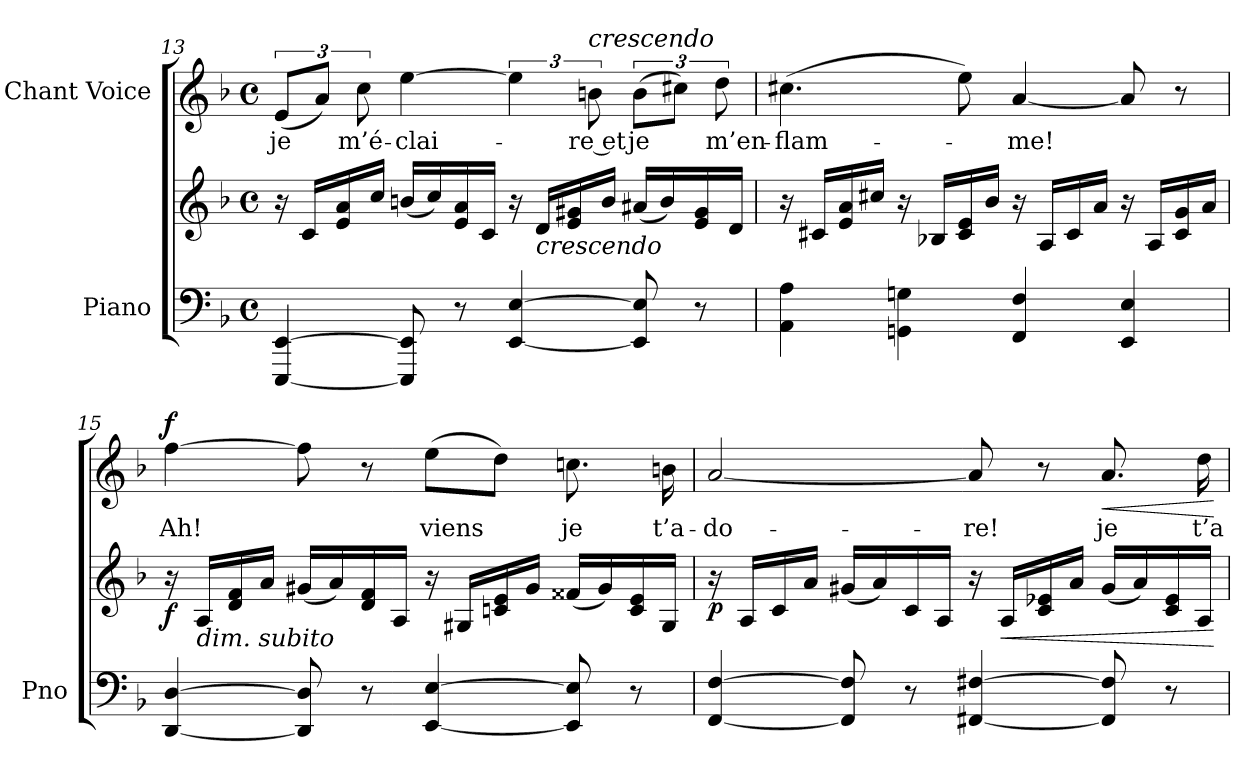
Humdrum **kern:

**kern	**kern	**dynam	**kern	**text	**dynam
*part2	*part2	*part2	*part1	*part1	*part1
*staff3	*staff2	*staff2/3	*staff1	*staff1	*staff1
*I"Piano	*	*	*I"Chant Voice	*	*
*I'Pno	*	*	*	*	*
*clefF4	*clefG2	*	*clefG2	*	*
*k[b-]	*k[b-]	*	*k[b-]	*	*
*M4/4	*M4/4	*	*M4/4	*	*
*met(c)	*met(c)	*	*met(c)	*	*
=13	=13	=13	=13	=13	=13
[4EEE/ [4EE/	16r	.	(12e/L	je	.
.	16c/LL	.	.	.	.
.	.	.	12a/J)	.	.
.	16e/ 16a/	.	.	.	.
.	.	.	12cc\	m’é-	.
.	16cc/JJ	.	.	.	.
8EEE/] 8EE/]	(16bn/LL	.	[4ee\	-clai-	.
.	16cc/)	.	.	.	.
8r	16e/ 16a/	.	.	.	.
.	16c/JJ	.	.	.	.
[4EE/ [4E/	16r	.	6ee\]	.	.
!	!LO:TX:b:i:t=crescendo	!	!	!	!
.	16d/LL	.	.	.	.
.	16e/ 16g#X/	.	.	.	.
!	!	!	!LO:TX:a:i:t=crescendo	!	!
.	.	.	12bn\	-re et	.
.	16b/JJ	.	.	.	.
8EE/] 8E/]	(16a#X/LL	.	(12b\L	je	.
.	16b/)	.	.	.	.
.	.	.	12cc#X\J)	.	.
8r	16e/ 16g#/	.	.	.	.
.	.	.	12dd\	m’en-	.
.	16d/JJ	.	.	.	.
=14	=14	=14	=14	=14	=14
4AA\ 4A\	16r	.	(4.cc#X\	-flam-	.
.	16c#X/LL	.	.	.	.
.	16e/ 16a/	.	.	.	.
.	16cc#X/JJ	.	.	.	.
4GGn\ 4Gn\	16r	.	.	.	.
.	16B-X/LL	.	.	.	.
.	16c#/ 16e/	.	8ee\)	.	.
.	16b-/JJ	.	.	.	.
4FF/ 4F/	16r	.	[4a/	-me!	.
.	16A/LL	.	.	.	.
.	16c#/	.	.	.	.
.	16a/JJ	.	.	.	.
4EE/ 4E/	16r	.	8a/]	.	.
.	16A/LL	.	.	.	.
.	16c#/ 16g/	.	8r	.	.
.	16a/JJ	.	.	.	.
=15	=15	=15	=15	=15	=15
!	!	!LO:DY:b	!	!	!LO:DY:a
[4DD/ [4D/	16r	f	[4ff\	Ah!	f
!	!LO:TX:b:i:t=dim. subito	!	!	!	!
.	16A/LL	.	.	.	.
.	16d/ 16f/	.	.	.	.
.	16a/JJ	.	.	.	.
8DD/] 8D/]	(16g#X/LL	.	8ff\]	.	.
.	16a/)	.	.	.	.
8r	16d/ 16f/	.	8r	.	.
.	16A/JJ	.	.	.	.
[4EE/ [4E/	16r	.	(8ee\L	viens	.
.	16G#X/LL	.	.	.	.
.	16cn/ 16e/	.	8dd\J)	.	.
.	16g#/JJ	.	.	.	.
8EE/] 8E/]	(16f##X/LL	.	8.ccn\	je	.
.	16g#/)	.	.	.	.
8r	16c/ 16e/	.	.	.	.
.	16G#/JJ	.	16bn\	t’a-	.
=16	=16	=16	=16	=16	=16
!	!	!LO:DY:b	!	!	!
[4FF/ [4F/	16r	p	[2a/	-do-	.
.	16A/LL	.	.	.	.
.	16c/	.	.	.	.
.	16a/JJ	.	.	.	.
8FF/] 8F/]	(16g#X/LL	.	.	.	.
.	16a/)	.	.	.	.
8r	16c/	.	.	.	.
.	16A/JJ	.	.	.	.
[4FF#X/ [4F#X/	16r	.	8a/]	-re!	.
!	!	!LO:HP:b	!	!	!
.	16A/LL	<	.	.	.
.	16c/ 16e-X/	.	8r	.	.
.	16a/JJ	.	.	.	.
!	!	!	!	!	!LO:HP:b
8FF#/] 8F#/]	(16g#/LL	.	8.a/	je	<
.	16a/)	.	.	.	.
8r	16c/ 16e-/	.	.	.	.
.	16A/JJ	.	16dd\	t’a-	.
.	.	[	.	.	[
=	=	=	=	=	=
*-	*-	*-	*-	*-	*-
